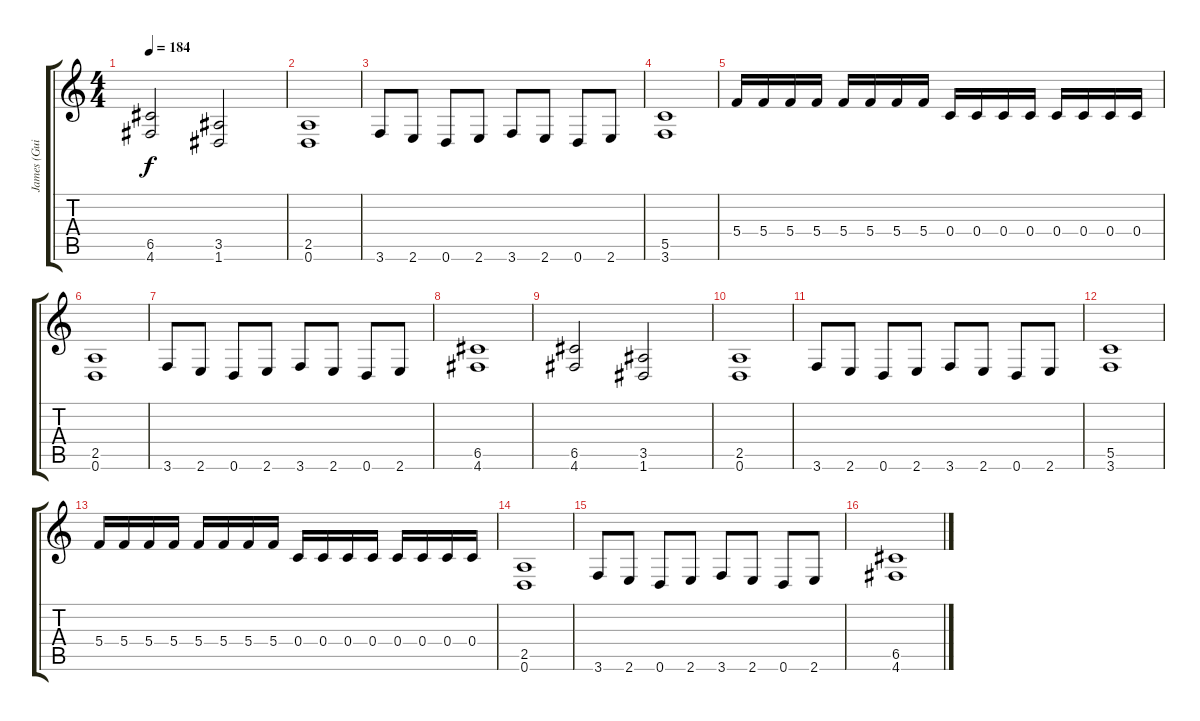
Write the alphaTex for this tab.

\track ("James (Guitar)" "James (Gui") {instrument overdrivenguitar}
\staff {score tabs}
\tuning (D4 A3 F3 C3 G2 D2) {hide}
\ts (4 4)
\tempo 184
\clef g2
\ks c
(6.5 4.6).2{dy f} (3.5 1.6).2 |
(2.5 0.6).1 |
3.6.8 2.6.8 0.6.8 2.6.8 3.6.8 2.6.8 0.6.8 2.6.8 |
(5.5 3.6).1 |
5.4.16 5.4.16 5.4.16 5.4.16 5.4.16 5.4.16 5.4.16 5.4.16 0.4.16 0.4.16 0.4.16 0.4.16 0.4.16 0.4.16 0.4.16 0.4.16 |
(2.5 0.6).1 |
3.6.8 2.6.8 0.6.8 2.6.8 3.6.8 2.6.8 0.6.8 2.6.8 |
(6.5 4.6).1 |
(6.5 4.6).2 (3.5 1.6).2 |
(2.5 0.6).1 |
3.6.8 2.6.8 0.6.8 2.6.8 3.6.8 2.6.8 0.6.8 2.6.8 |
(5.5 3.6).1 |
5.4.16 5.4.16 5.4.16 5.4.16 5.4.16 5.4.16 5.4.16 5.4.16 0.4.16 0.4.16 0.4.16 0.4.16 0.4.16 0.4.16 0.4.16 0.4.16 |
(2.5 0.6).1 |
3.6.8 2.6.8 0.6.8 2.6.8 3.6.8 2.6.8 0.6.8 2.6.8 |
(6.5 4.6).1
